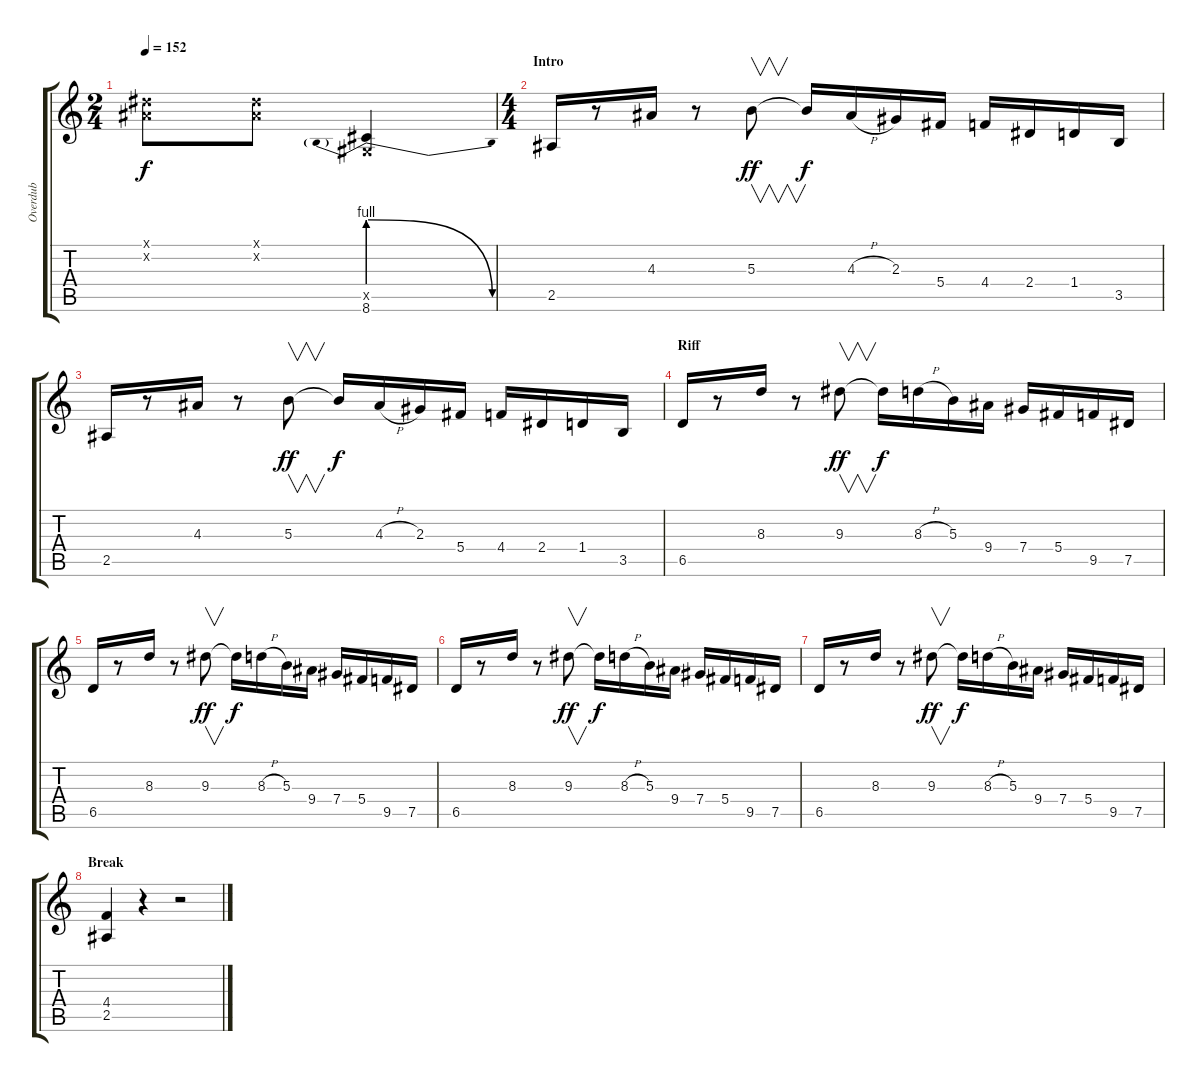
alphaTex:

\track ("Overdub" "Overdub") {instrument fretlessbass}
\staff {score tabs}
\tuning (Eb4 Bb3 Gb3 Db3 Ab2 Eb2) {hide}
\ts (2 4)
\tempo 152
\clef g2
\ks c
(0.1{x} 0.2{x}).8{dy f instrument fretlessbass} (0.1{x} 0.2{x}).8 (0.5{x} 8.6{be (prebendrelease 0 4 60 0)}).4 |
\ts (4 4)
\section ("" "Intro")
2.5.16 r.8 4.3.16 r.8 5.3.8{v dy ff} 5.3{t}.16{dy f} 4.3{h}.16 2.3.16 5.4.16 4.4.16 2.4.16 1.4.16 3.5.16 |
2.5.16 r.8 4.3.16 r.8 5.3.8{v dy ff} 5.3{t}.16{dy f} 4.3{h}.16 2.3.16 5.4.16 4.4.16 2.4.16 1.4.16 3.5.16 |
\section ("" "Riff")
6.5.16 r.8 8.3.16 r.8 9.3.8{v dy ff} 9.3{t}.16{dy f} 8.3{h}.16 5.3.16 9.4.16 7.4.16 5.4.16 9.5.16 7.5.16 |
6.5.16 r.8 8.3.16 r.8 9.3.8{v dy ff} 9.3{t}.16{dy f} 8.3{h}.16 5.3.16 9.4.16 7.4.16 5.4.16 9.5.16 7.5.16 |
6.5.16 r.8 8.3.16 r.8 9.3.8{v dy ff} 9.3{t}.16{dy f} 8.3{h}.16 5.3.16 9.4.16 7.4.16 5.4.16 9.5.16 7.5.16 |
6.5.16 r.8 8.3.16 r.8 9.3.8{v dy ff} 9.3{t}.16{dy f} 8.3{h}.16 5.3.16 9.4.16 7.4.16 5.4.16 9.5.16 7.5.16 |
\section ("" "Break")
(4.4 2.5).4 r.4 r.2
